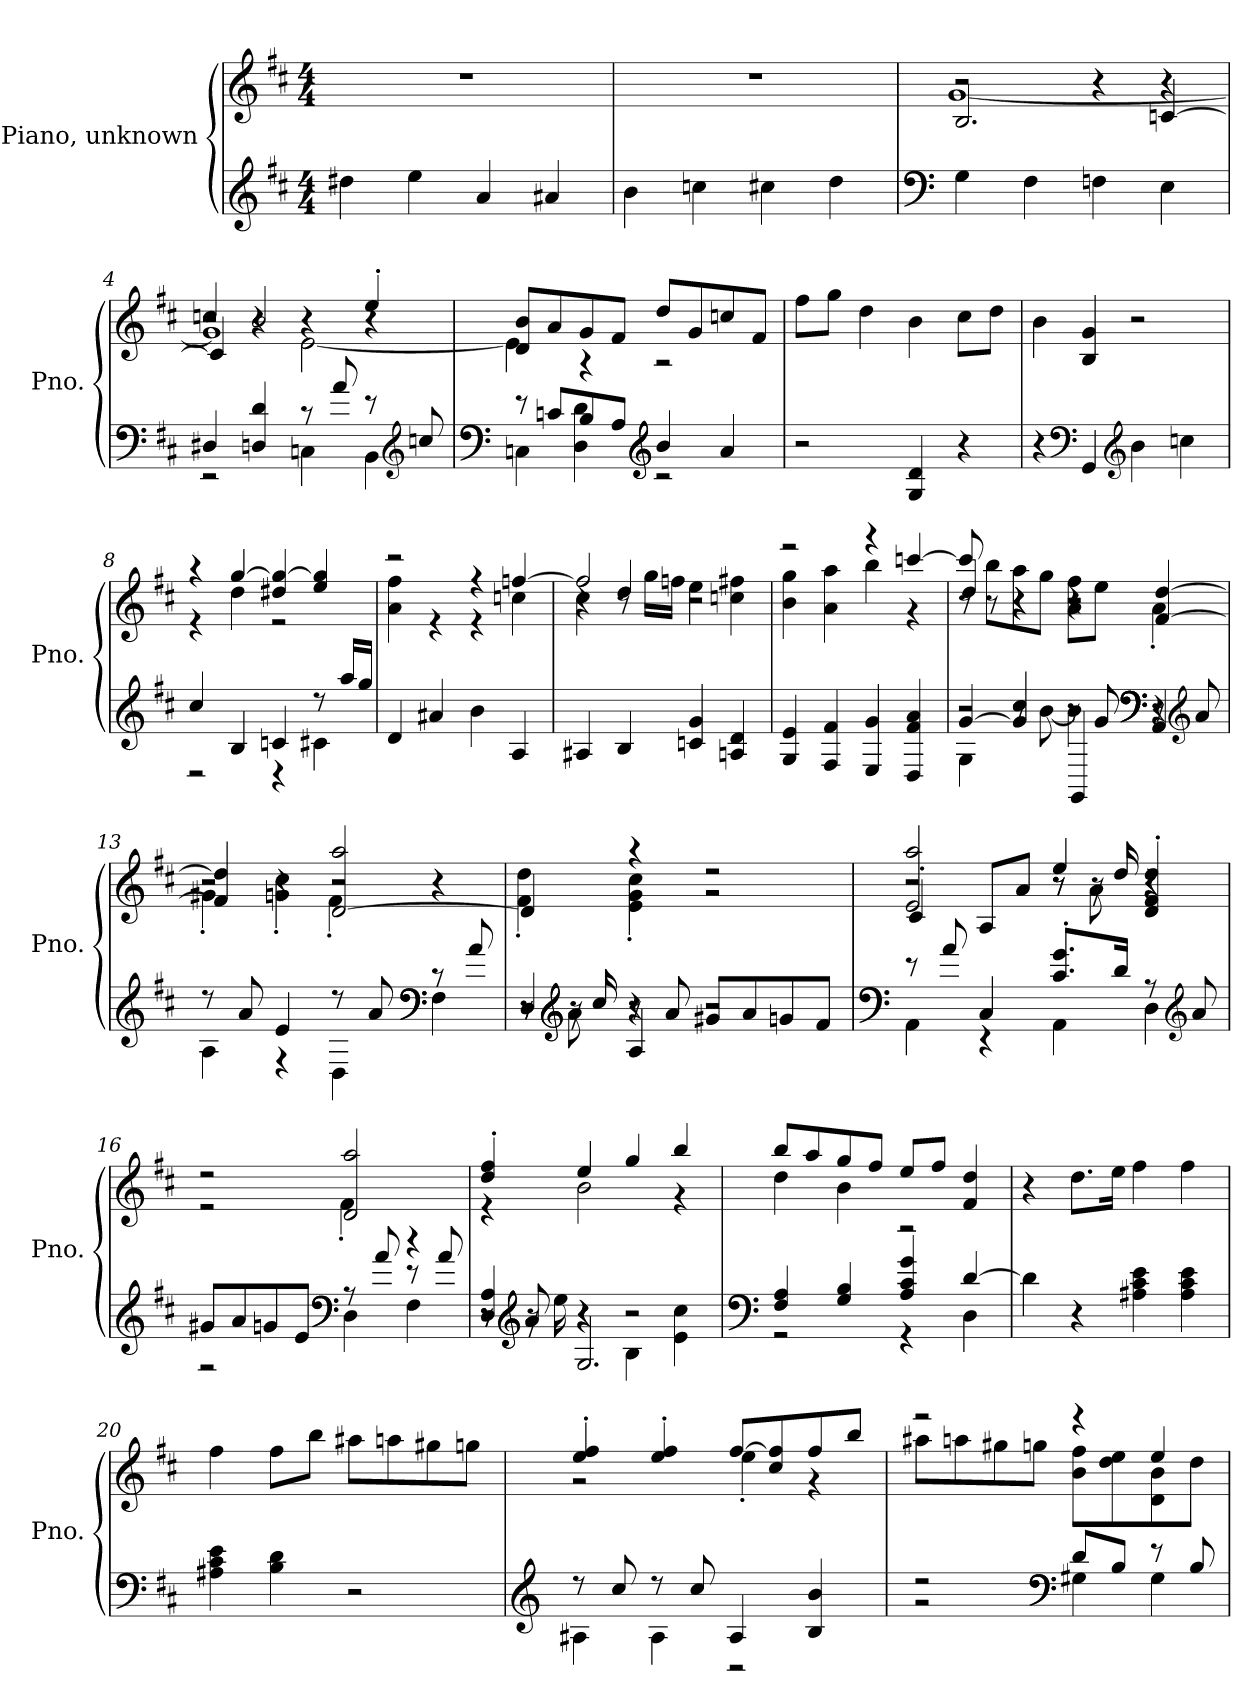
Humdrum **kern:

**kern	**kern
*part1	*part1
*staff2	*staff1
*I"Piano, unknown	*
*I'Pno.	*
*clefG2	*clefG2
*k[f#c#]	*k[f#c#]
*M4/4	*M4/4
*MM120	*MM120
=1	=1
4dd#X\	1r
4ee\	.
4a/	.
4a#X/	.
=2	=2
4b\	1r
4ccn\	.
4cc#X\	.
4dd\	.
=3	=3
*clefF4	*
*	*^
*	*	*^
4G\	2.B/	[1g	2r
4F#\	.	.	.
4Fn\	.	.	4r
4E\	4r	.	[4cn/
=4	=4	=4	=4
*^	*	*	*^
4D#X/	2r	4ccn/	1g]	4c/]	2r
4Dn/ 4d/	.	4r	.	2b/	.
8r	4Cn\	4r	.	.	[2e\
8a/	.	.	.	.	.
8r	4BB\	4ee'/	.	4r	.
*clefG2	*	*	*	*	*
8ccn/	.	.	.	.	.
*	*	*v	*v	*v	*v
!!LO:LB:g=z
=5	=5	=5
*clefF4	*	*
*	*	*^
8r	4Cn\	8d/ 8b/L	4e\]
8cn/L	.	8a/	.
8B/	4D\ 4d\	8g/	4r
8A/J	.	8f#/J	.
*clefG2	*	*	*
4b/	2r	8dd/L	2r
.	.	8g/	.
4a/	.	8ccn/	.
.	.	8f#/J	.
*v	*v	*	*
*	*v	*v
=6	=6
2r	8ff#\L
.	8gg\J
.	4dd\
4G/ 4d/	4b\
4r	8cc#\L
.	8dd\J
=7	=7
4r	4b\
*clefF4	*
4GG/	4B/ 4g/
*clefG2	*
4b\	2r
4ccn\	.
=8	=8
*^	*^
4cc#/	2r	4r	4r
4B/	.	[4gg/	4dd\
4cn/	4r	4dd#X/ 4gg/_	2r
8r	4c#X\	4ee/ 4gg/]	.
16aa/LL	.	.	.
16gg/JJ	.	.	.
*v	*v	*	*
=9	=9	=9
4d/	2r	4a\ 4ff#\
4a#X/	.	4r
4b\	4r	4r
4A/	[4ffn/	4ccn\
!!LO:LB:g=z
=10	=10	=10
*	*	*^
4A#X/	2ff/]	4cc#\	4r
4B/	.	8r	4dd/
.	.	16gg\LL	.
.	.	16ffn\JJ	.
4cn/ 4g/	2r	4ee\	2r
4An/ 4d/	.	4ccn\ 4ff#X\	.
*	*	*v	*v
=11	=11	=11
4G/ 4e/	2r	4b\ 4gg\
4F#/ 4f#/	.	4a\ 4aa\
4E/ 4g/	4r	4bb\
4D/ 4f#/ 4a/	[4cccn/	4r
=12	=12	=12
*^	*	*^
*	*^	*	*	*
[4g/	4G\	2r	8ccc/]	8r	4dd/
.	.	.	8r	8bb\L	.
4g/] 4cc#/	8r	.	4r	8aa\	4r
.	[8b\	.	.	8gg\J	.
8r	4b\]	4GG/	2r	8a\ 8ff#\L	4r
8g/	.	.	.	8ee\J	.
*clefF4	*	*	*	*	*
8r	4r	4AA/	.	4a'\	[4f#/ [4dd/
*clefG2	*	*	*	*	*
8a/	.	.	.	.	.
*	*v	*v	*	*	*
=13	=13	=13	=13	=13
8r	4A\	2r	4g#X'\	4f#/] 4dd/]
8a/	.	.	.	.
4e/	4r	.	4gn\' 4cc#\'	4r
8r	4D\	[2d/ 2aa/	4f#'\	2r
8a/	.	.	.	.
*clefF4	*	*	*	*
8r	4F#\	.	4r	.
8a/	.	.	.	.
*	*	*	*v	*v
!!LO:LB:g=z
=14	=14	=14	=14
*	*^	*	*
8r	8r	4D/	4d/]	4f#\' 4dd\'
*clefG2	*	*	*	*
16r	8a\	.	.	.
16cc#/	.	.	.	.
8r	4r	4A/	4r	4e\' 4g\' 4cc#\'
8a/	.	.	.	.
8g#X/L	2r	2r	2r	2r
8a/	.	.	.	.
8gn/	.	.	.	.
8f#/J	.	.	.	.
*v	*v	*v	*	*
*	*v	*v
=15	=15
*clefF4	*
*^	*^
*	*	*	*^
8r	4AA\	2e/ 2aa/	2r	4c#'/
8a/	.	.	.	.
4C#/	4r	.	.	8A/L
.	.	.	.	8a/J
8.c#/' 8.g/'L	4AA\	4ee/	8r	8r
.	.	.	8a\	16r
16d/Jk	.	.	.	16dd/
8r	4D\	4r	4r	4d/' 4f#/' 4dd/'
*clefG2	*	*	*	*
8a/	.	.	.	.
*	*	*	*v	*v
=16	=16	=16	=16
8g#X/L	2r	2r	2r
8a/	.	.	.
8gn/	.	.	.
8e/J	.	.	.
*clefF4	*	*	*
8r	4D\	2d/ 2aa/	4f#'\
8a/	.	.	.
8r	4F#\	.	4r
8a/	.	.	.
!!LO:LB:g=z	!!
=17	=17	=17	=17
*	*^	*	*
8r	8r	4D/ 4A/	4dd/' 4ff#/'	4r
*clefG2	*	*	*	*
8a/	16r	.	.	.
.	16ee\	.	.	.
4r	4r	2.G/	4ee/	2b\
2r	4B\	.	4gg/	.
.	4e\ 4cc#\	.	4bb/	4r
*v	*v	*v	*	*
=18	=18	=18
*clefF4	*	*
*^	*	*
4F#/ 4A/	2r	8bb/L	4dd\
.	.	8aa/	.
4G/ 4B/	.	8gg/	4b\
.	.	8ff#/J	.
4A/ 4c#/ 4g/	4r	8ee/L	2r
.	.	8ff#/J	.
[4d/	4D\	4f#/ 4dd/	.
*v	*v	*	*
*	*v	*v
=19	=19
4d\]	4r
4r	8.dd\L
.	16ee\Jk
4A#X\ 4c#\ 4e\	4ff#\
4A#\ 4c#\ 4e\	4ff#\
=20	=20
4A#X\ 4c#\ 4e\	4ff#\
4B\ 4d\	8ff#\L
.	8bb\J
2r	8aa#X\L
.	8aan\
.	8gg#X\
.	8ggn\J
!!LO:LB:g=z
=21	=21
*clefG2	*
*^	*^
8r	4A#X\	4ee/' 4ff#/'	2r
8cc#/	.	.	.
8r	4A#\	4ee/' 4ff#/'	.
8cc#/	.	.	.
4A#/	2r	[8ff#/L	4ee'\
.	.	8cc#/ 8ff#/]	.
4B/ 4b/	.	8ff#/	4r
.	.	8bb/J	.
=22	=22	=22	=22
2r	2r	2r	8aa#X\L
.	.	.	8aan\
.	.	.	8gg#X\
.	.	.	8ggn\J
*clefF4	*	*	*
8d/L	4G#X\	4r	8b\ 8ff#\L
8B/J	.	.	8dd\ 8ee\
8r	4G#\	4ee/	8d\ 8b\
8B/	.	.	8dd\J
*v	*v	*	*
*	*v	*v
=	=
*-	*-
